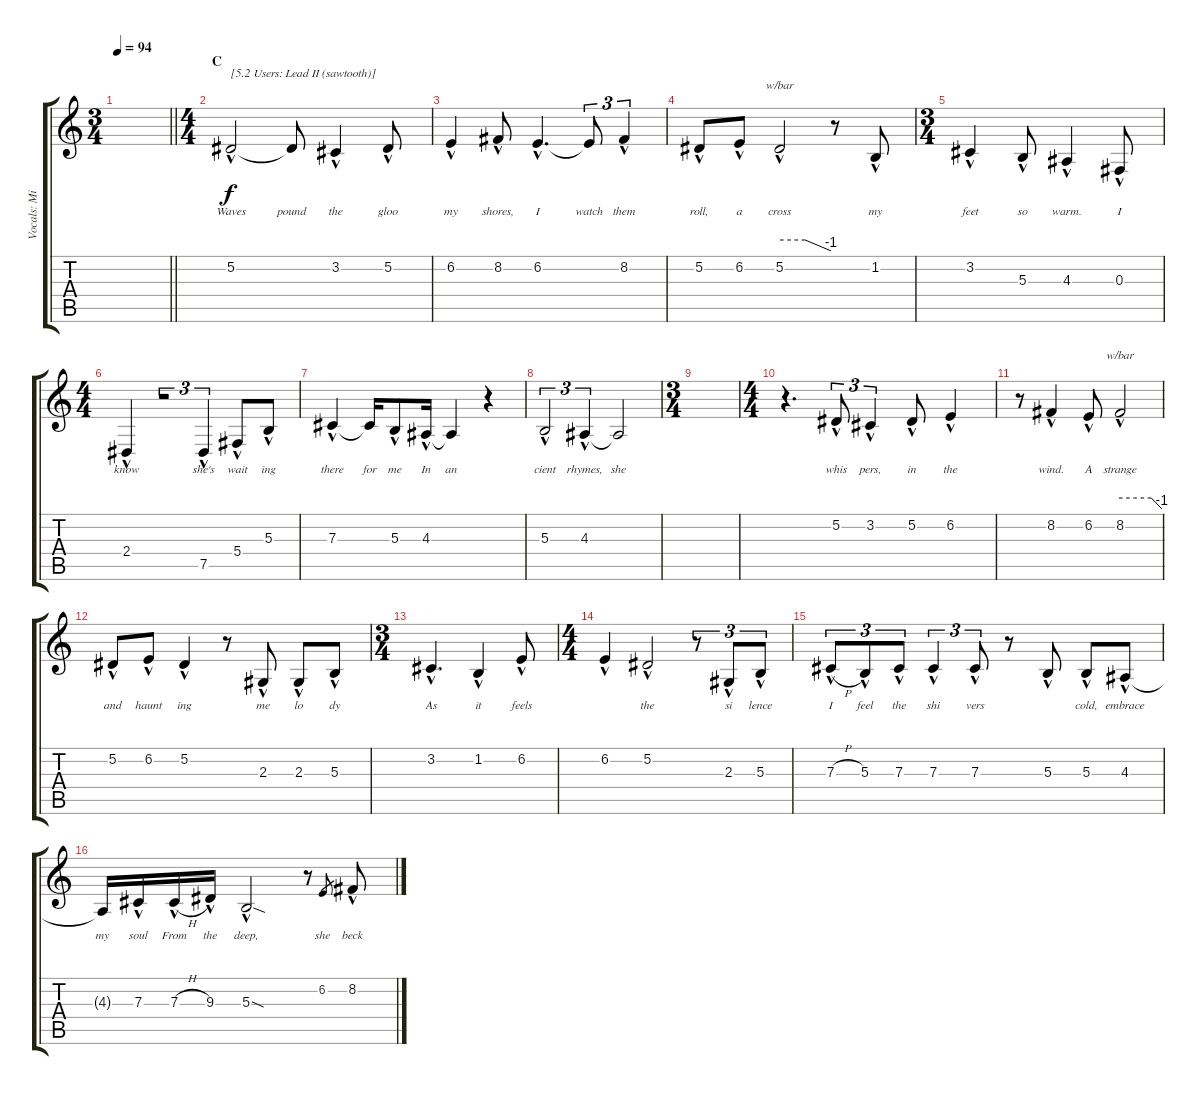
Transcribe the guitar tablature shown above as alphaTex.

\track ("Vocals: Midnight" "Vocals: Mi") {instrument lead2sawtooth}
\staff {score tabs}
\tuning (Eb4 Bb3 Gb3 Db3 Ab2 Eb2) {hide}
\ts (3 4)
\tempo 94
\clef g2
\barLineRight lightlight
\ks c
|
\ts (4 4)
\section ("" "C")
5.2{hac}.2{txt "[5.2 Users: Lead II (sawtooth)]" lyrics (0 "Waves") lyrics (1 "") lyrics (2 "") lyrics (3 "") lyrics (4 "")} 5.2{t}.8{lyrics (0 "pound") lyrics (1 "") lyrics (2 "") lyrics (3 "") lyrics (4 "")} 3.2{hac}.4{lyrics (0 "the") lyrics (1 "") lyrics (2 "") lyrics (3 "") lyrics (4 "")} 5.2{hac}.8{lyrics (0 "gloo") lyrics (1 "") lyrics (2 "") lyrics (3 "") lyrics (4 "")} |
6.2{hac}.4{lyrics (0 "my") lyrics (1 "") lyrics (2 "") lyrics (3 "") lyrics (4 "")} 8.2{hac}.8{lyrics (0 "shores,") lyrics (1 "") lyrics (2 "") lyrics (3 "") lyrics (4 "")} 6.2{hac}.4{d lyrics (0 "I") lyrics (1 "") lyrics (2 "") lyrics (3 "") lyrics (4 "")} 6.2{t}.8{tu (3 2) lyrics (0 "watch") lyrics (1 "") lyrics (2 "") lyrics (3 "") lyrics (4 "")} 8.2{hac}.4{tu (3 2) lyrics (0 "them") lyrics (1 "") lyrics (2 "") lyrics (3 "") lyrics (4 "")} |
5.2{hac}.8{lyrics (0 "roll,") lyrics (1 "") lyrics (2 "") lyrics (3 "") lyrics (4 "")} 6.2{hac}.8{lyrics (0 "a") lyrics (1 "") lyrics (2 "") lyrics (3 "") lyrics (4 "")} 5.2{hac}.2{tbe (custom default 0 0 30 0 60 -4) lyrics (0 "cross") lyrics (1 "") lyrics (2 "") lyrics (3 "") lyrics (4 "")} r.8 1.2{hac}.8{lyrics (0 "my") lyrics (1 "") lyrics (2 "") lyrics (3 "") lyrics (4 "")} |
\ts (3 4)
3.2{hac}.4{lyrics (0 "feet") lyrics (1 "") lyrics (2 "") lyrics (3 "") lyrics (4 "")} 5.3{hac}.8{lyrics (0 "so") lyrics (1 "") lyrics (2 "") lyrics (3 "") lyrics (4 "")} 4.3{hac}.4{lyrics (0 "warm.") lyrics (1 "") lyrics (2 "") lyrics (3 "") lyrics (4 "")} 0.3{hac}.8{lyrics (0 "I") lyrics (1 "") lyrics (2 "") lyrics (3 "") lyrics (4 "")} |
\ts (4 4)
2.4{hac}.4{lyrics (0 "know") lyrics (1 "") lyrics (2 "") lyrics (3 "") lyrics (4 "")} r.2{tu (3 2)} 7.5{hac}.4{tu (3 2) lyrics (0 "she's") lyrics (1 "") lyrics (2 "") lyrics (3 "") lyrics (4 "")} 5.4{hac}.8{lyrics (0 "wait") lyrics (1 "") lyrics (2 "") lyrics (3 "") lyrics (4 "")} 5.3{hac}.8{lyrics (0 "ing") lyrics (1 "") lyrics (2 "") lyrics (3 "") lyrics (4 "")} |
7.3{hac}.4{lyrics (0 "there") lyrics (1 "") lyrics (2 "") lyrics (3 "") lyrics (4 "")} 7.3{t}.16{lyrics (0 "for") lyrics (1 "") lyrics (2 "") lyrics (3 "") lyrics (4 "")} 5.3{hac}.8{lyrics (0 "me") lyrics (1 "") lyrics (2 "") lyrics (3 "") lyrics (4 "")} 4.3{hac}.16{lyrics (0 "In") lyrics (1 "") lyrics (2 "") lyrics (3 "") lyrics (4 "")} 4.3{t}.4{lyrics (0 "an") lyrics (1 "") lyrics (2 "") lyrics (3 "") lyrics (4 "")} r.4 |
5.3{hac}.2{tu (3 2) lyrics (0 "cient") lyrics (1 "") lyrics (2 "") lyrics (3 "") lyrics (4 "")} 4.3{hac}.4{tu (3 2) lyrics (0 "rhymes,") lyrics (1 "") lyrics (2 "") lyrics (3 "") lyrics (4 "")} 4.3{t}.2{lyrics (0 "she") lyrics (1 "") lyrics (2 "") lyrics (3 "") lyrics (4 "")} |
\ts (3 4)
|
\ts (4 4)
r.4{d} 5.2{hac}.8{tu (3 2) lyrics (0 "whis") lyrics (1 "") lyrics (2 "") lyrics (3 "") lyrics (4 "")} 3.2{hac}.4{tu (3 2) lyrics (0 "pers,") lyrics (1 "") lyrics (2 "") lyrics (3 "") lyrics (4 "")} 5.2{hac}.8{lyrics (0 "in") lyrics (1 "") lyrics (2 "") lyrics (3 "") lyrics (4 "")} 6.2{hac}.4{lyrics (0 "the") lyrics (1 "") lyrics (2 "") lyrics (3 "") lyrics (4 "")} |
r.8 8.2{hac}.4{lyrics (0 "wind.") lyrics (1 "") lyrics (2 "") lyrics (3 "") lyrics (4 "")} 6.2{hac}.8{lyrics (0 "A") lyrics (1 "") lyrics (2 "") lyrics (3 "") lyrics (4 "")} 8.2{hac}.2{tbe (custom default 0 0 45 0 60 -4) lyrics (0 "strange") lyrics (1 "") lyrics (2 "") lyrics (3 "") lyrics (4 "")} |
5.2{hac}.8{lyrics (0 "and") lyrics (1 "") lyrics (2 "") lyrics (3 "") lyrics (4 "")} 6.2{hac}.8{lyrics (0 "haunt") lyrics (1 "") lyrics (2 "") lyrics (3 "") lyrics (4 "")} 5.2{hac}.4{lyrics (0 "ing") lyrics (1 "") lyrics (2 "") lyrics (3 "") lyrics (4 "")} r.8 2.3{hac}.8{lyrics (0 "me") lyrics (1 "") lyrics (2 "") lyrics (3 "") lyrics (4 "")} 2.3{hac}.8{lyrics (0 "lo") lyrics (1 "") lyrics (2 "") lyrics (3 "") lyrics (4 "")} 5.3{hac}.8{lyrics (0 "dy") lyrics (1 "") lyrics (2 "") lyrics (3 "") lyrics (4 "")} |
\ts (3 4)
3.2{hac}.4{d lyrics (0 "As") lyrics (1 "") lyrics (2 "") lyrics (3 "") lyrics (4 "")} 1.2{hac}.4{lyrics (0 "it") lyrics (1 "") lyrics (2 "") lyrics (3 "") lyrics (4 "")} 6.2{hac}.8{lyrics (0 "feels") lyrics (1 "") lyrics (2 "") lyrics (3 "") lyrics (4 "")} |
\ts (4 4)
6.2{hac}.4{lyrics (0 "") lyrics (1 "") lyrics (2 "") lyrics (3 "") lyrics (4 "")} 5.2{hac}.2{lyrics (0 "the") lyrics (1 "") lyrics (2 "") lyrics (3 "") lyrics (4 "")} r.8{tu (3 2)} 2.3{hac}.8{tu (3 2) lyrics (0 "si") lyrics (1 "") lyrics (2 "") lyrics (3 "") lyrics (4 "")} 5.3{hac}.8{tu (3 2) lyrics (0 "lence") lyrics (1 "") lyrics (2 "") lyrics (3 "") lyrics (4 "")} |
7.3{h hac}.8{tu (3 2) lyrics (0 "I") lyrics (1 "") lyrics (2 "") lyrics (3 "") lyrics (4 "")} 5.3{hac}.8{tu (3 2) lyrics (0 "feel") lyrics (1 "") lyrics (2 "") lyrics (3 "") lyrics (4 "")} 7.3{hac}.8{tu (3 2) lyrics (0 "the") lyrics (1 "") lyrics (2 "") lyrics (3 "") lyrics (4 "")} 7.3{hac}.4{tu (3 2) lyrics (0 "shi") lyrics (1 "") lyrics (2 "") lyrics (3 "") lyrics (4 "")} 7.3{hac}.8{tu (3 2) lyrics (0 "vers") lyrics (1 "") lyrics (2 "") lyrics (3 "") lyrics (4 "")} r.8 5.3{hac}.8{lyrics (0 "") lyrics (1 "") lyrics (2 "") lyrics (3 "") lyrics (4 "")} 5.3{hac}.8{lyrics (0 "cold,") lyrics (1 "") lyrics (2 "") lyrics (3 "") lyrics (4 "")} 4.3{hac}.8{lyrics (0 "embrace") lyrics (1 "") lyrics (2 "") lyrics (3 "") lyrics (4 "")} |
4.3{t}.16{lyrics (0 "my") lyrics (1 "") lyrics (2 "") lyrics (3 "") lyrics (4 "")} 7.3{hac}.16{lyrics (0 "soul") lyrics (1 "") lyrics (2 "") lyrics (3 "") lyrics (4 "")} 7.3{h hac}.16{lyrics (0 "From") lyrics (1 "") lyrics (2 "") lyrics (3 "") lyrics (4 "")} 9.3{hac}.16{lyrics (0 "the") lyrics (1 "") lyrics (2 "") lyrics (3 "") lyrics (4 "")} 5.3{sod hac}.2{lyrics (0 "deep,") lyrics (1 "") lyrics (2 "") lyrics (3 "") lyrics (4 "")} r.8 6.2.8{lyrics (0 "she") lyrics (1 "") lyrics (2 "") lyrics (3 "") lyrics (4 "") gr} 8.2{hac}.8{lyrics (0 "beck") lyrics (1 "") lyrics (2 "") lyrics (3 "") lyrics (4 "")}
